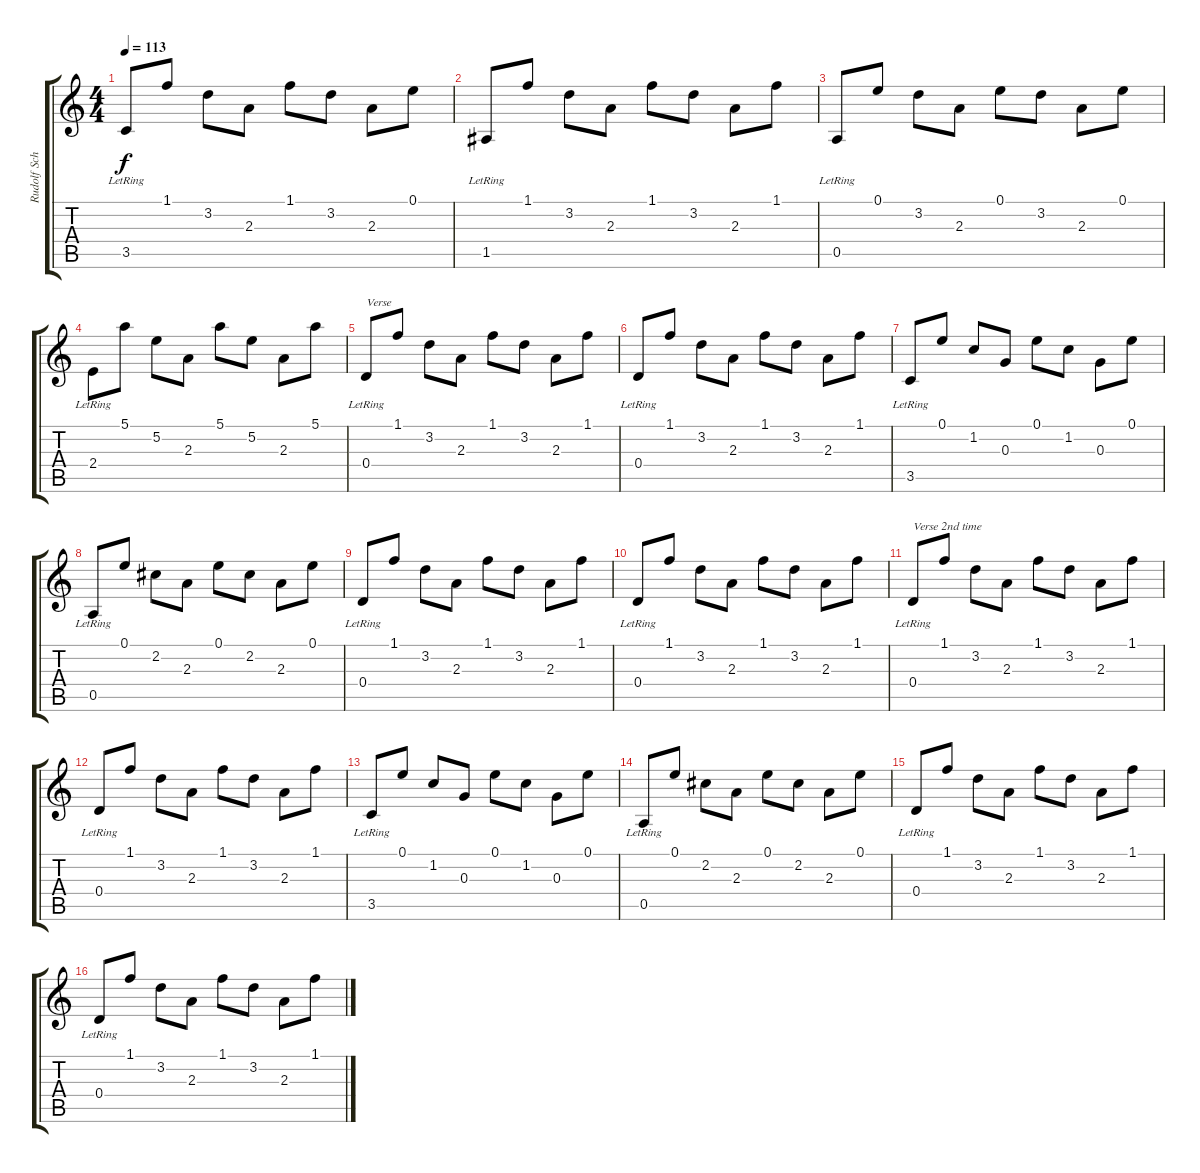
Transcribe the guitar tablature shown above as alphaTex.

\track ("Rudolf Schenker" "Rudolf Sch") {instrument acousticguitarsteel}
\staff {score tabs}
\tuning (E4 B3 G3 D3 A2 E2) {hide}
\ts (4 4)
\tempo 113
\clef g2
\ks c
3.5{lr}.8{dy f} 1.1.8 3.2.8 2.3.8 1.1.8 3.2.8 2.3.8 0.1.8 |
1.5{lr}.8 1.1.8 3.2.8 2.3.8 1.1.8 3.2.8 2.3.8 1.1.8 |
0.5{lr}.8 0.1.8 3.2.8 2.3.8 0.1.8 3.2.8 2.3.8 0.1.8 |
2.4{lr}.8 5.1.8 5.2.8 2.3.8 5.1.8 5.2.8 2.3.8 5.1.8 |
0.4{lr}.8{txt "Verse"} 1.1.8 3.2.8 2.3.8 1.1.8 3.2.8 2.3.8 1.1.8 |
0.4{lr}.8 1.1.8 3.2.8 2.3.8 1.1.8 3.2.8 2.3.8 1.1.8 |
3.5{lr}.8 0.1.8 1.2.8 0.3.8 0.1.8 1.2.8 0.3.8 0.1.8 |
0.5{lr}.8 0.1.8 2.2.8 2.3.8 0.1.8 2.2.8 2.3.8 0.1.8 |
0.4{lr}.8 1.1.8 3.2.8 2.3.8 1.1.8 3.2.8 2.3.8 1.1.8 |
0.4{lr}.8 1.1.8 3.2.8 2.3.8 1.1.8 3.2.8 2.3.8 1.1.8 |
0.4{lr}.8{txt "Verse 2nd time"} 1.1.8 3.2.8 2.3.8 1.1.8 3.2.8 2.3.8 1.1.8 |
0.4{lr}.8 1.1.8 3.2.8 2.3.8 1.1.8 3.2.8 2.3.8 1.1.8 |
3.5{lr}.8 0.1.8 1.2.8 0.3.8 0.1.8 1.2.8 0.3.8 0.1.8 |
0.5{lr}.8 0.1.8 2.2.8 2.3.8 0.1.8 2.2.8 2.3.8 0.1.8 |
0.4{lr}.8 1.1.8 3.2.8 2.3.8 1.1.8 3.2.8 2.3.8 1.1.8 |
0.4{lr}.8 1.1.8 3.2.8 2.3.8 1.1.8 3.2.8 2.3.8 1.1.8
